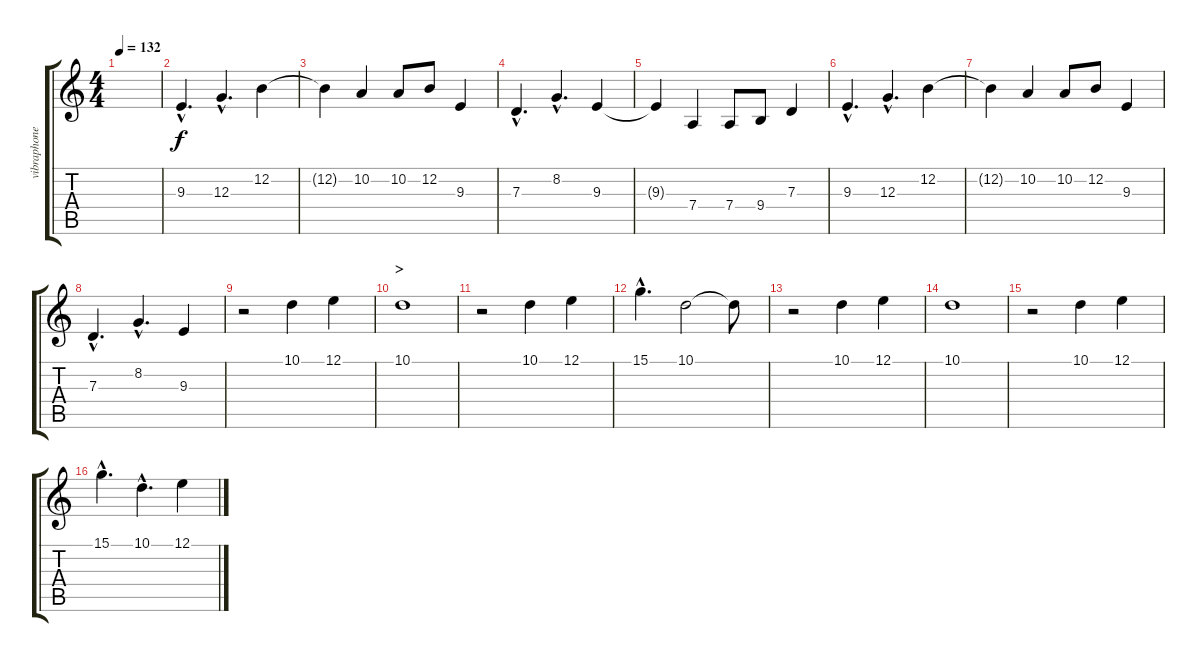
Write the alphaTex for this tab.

\track ("vibraphone" "vibraphone") {instrument vibraphone}
\staff {score tabs}
\tuning (E4 B3 G3 D3 A2 E2) {hide}
\ts (4 4)
\tempo 132
\clef g2
\ks c
|
9.3{hac}.4{d} 12.3{hac}.4{d} 12.2.4 |
12.2{t}.4 10.2.4 10.2.8 12.2.8 9.3.4 |
7.3{hac}.4{d} 8.2{hac}.4{d} 9.3.4 |
9.3{t}.4 7.4.4 7.4.8 9.4.8 7.3.4 |
9.3{hac}.4{d} 12.3{hac}.4{d} 12.2.4 |
12.2{t}.4 10.2.4 10.2.8 12.2.8 9.3.4 |
7.3{hac}.4{d} 8.2{hac}.4{d} 9.3.4 |
r.2 10.1.4 12.1.4 |
\section ("" ">")
10.1.1 |
r.2 10.1.4 12.1.4 |
15.1{hac}.4{d} 10.1.2 10.1{t}.8 |
r.2 10.1.4 12.1.4 |
10.1.1 |
r.2 10.1.4 12.1.4 |
15.1{hac}.4{d} 10.1{hac}.4{d} 12.1.4
